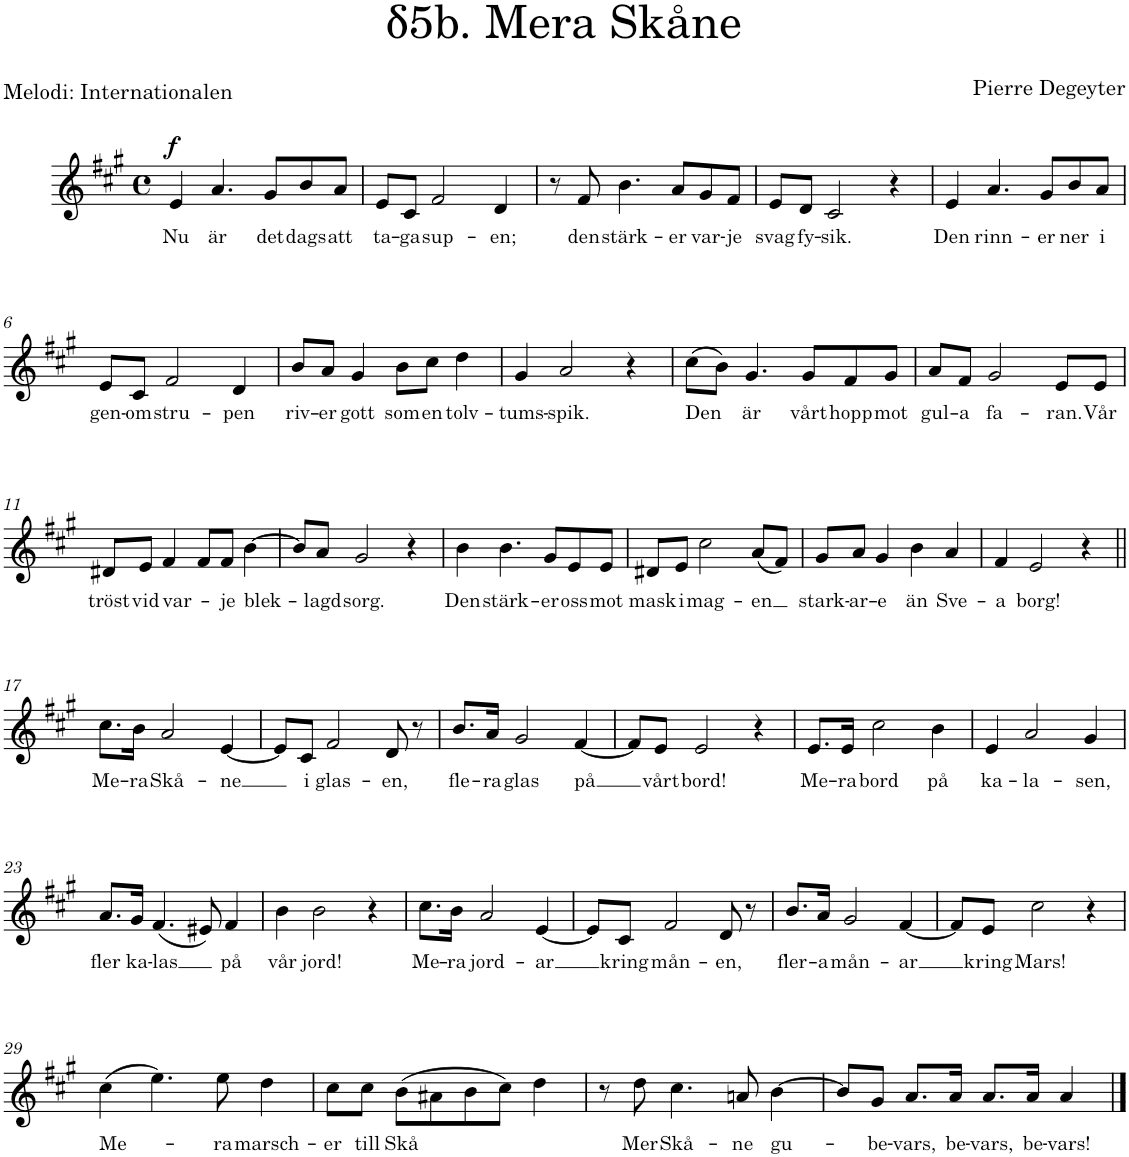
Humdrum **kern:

**kern	**text	**dynam
*part1	*part1	*part1
*staff1	*staff1	*staff1
*I"T  T	*	*
*clefG2	*	*
*k[f#c#g#]	*	*
*M4/4	*	*
*met(c)	*	*
=1	=1	=1
!	!LO:LY:b	!LO:DY:a
4e/	Nu	f
!	!LO:LY:b	!
4.a/	är	.
!	!LO:LY:b	!
8g#/L	det	.
!	!LO:LY:b	!
8b/	dags	.
!	!LO:LY:b	!
8a/J	att	.
=2	=2	=2
!	!LO:LY:b	!
8e/L	ta-	.
!	!LO:LY:b	!
8c#/J	-ga	.
!	!LO:LY:b	!
2f#/	sup-	.
!	!LO:LY:b	!
4d/	-en;	.
=3	=3	=3
8r	.	.
!	!LO:LY:b	!
8f#/	den	.
!	!LO:LY:b	!
4.b\	stärk-	.
!	!LO:LY:b	!
8a/L	-er	.
!	!LO:LY:b	!
8g#/	var-	.
!	!LO:LY:b	!
8f#/J	-je	.
=4	=4	=4
!	!LO:LY:b	!
8e/L	svag	.
!	!LO:LY:b	!
8d/J	fy-	.
!	!LO:LY:b	!
2c#/	-sik.	.
4r	.	.
=5	=5	=5
!	!LO:LY:b	!
4e/	Den	.
!	!LO:LY:b	!
4.a/	rinn-	.
!	!LO:LY:b	!
8g#/L	-er	.
!	!LO:LY:b	!
8b/	ner	.
!	!LO:LY:b	!
8a/J	i	.
!!LO:LB:g=z
=6	=6	=6
!	!LO:LY:b	!
8e/L	gen-	.
!	!LO:LY:b	!
8c#/J	-om	.
!	!LO:LY:b	!
2f#/	stru-	.
!	!LO:LY:b	!
4d/	-pen	.
=7	=7	=7
!	!LO:LY:b	!
8b/L	riv-	.
!	!LO:LY:b	!
8a/J	-er	.
!	!LO:LY:b	!
4g#/	gott	.
!	!LO:LY:b	!
8b\L	som	.
!	!LO:LY:b	!
8cc#\J	en	.
!	!LO:LY:b	!
4dd\	tolv-	.
=8	=8	=8
!	!LO:LY:b	!
4g#/	-tums-	.
!	!LO:LY:b	!
2a/	-spik.	.
4r	.	.
=9	=9	=9
!	!LO:LY:b	!
(8cc#\L	Den	.
8b\J)	.	.
!	!LO:LY:b	!
4.g#/	är	.
!	!LO:LY:b	!
8g#/L	vårt	.
!	!LO:LY:b	!
8f#/	hopp	.
!	!LO:LY:b	!
8g#/J	mot	.
=10	=10	=10
!	!LO:LY:b	!
8a/L	gul-	.
!	!LO:LY:b	!
8f#/J	-a	.
!	!LO:LY:b	!
2g#/	fa-	.
!	!LO:LY:b	!
8e/L	-ran.	.
!	!LO:LY:b	!
8e/J	Vår	.
!!LO:LB:g=z
=11	=11	=11
!	!LO:LY:b	!
8d#X/L	tröst	.
!	!LO:LY:b	!
8e/J	vid	.
!	!LO:LY:b	!
4f#/	var-	.
8f#/L	.	.
!	!LO:LY:b	!
8f#/J	-je	.
!	!LO:LY:b	!
[4b\	blek-	.
=12	=12	=12
8b/L]	.	.
!	!LO:LY:b	!
8a/J	-lagd	.
!	!LO:LY:b	!
2g#/	sorg.	.
4r	.	.
=13	=13	=13
!	!LO:LY:b	!
4b\	Den	.
!	!LO:LY:b	!
4.b\	stärk-	.
!	!LO:LY:b	!
8g#/L	-er	.
!	!LO:LY:b	!
8e/	oss	.
!	!LO:LY:b	!
8e/J	mot	.
=14	=14	=14
!	!LO:LY:b	!
8d#X/L	mask	.
!	!LO:LY:b	!
8e/J	i	.
!	!LO:LY:b	!
2cc#\	mag-	.
!	!LO:LY:b	!
(8a/L	-en	.
8f#/J)	.	.
=15	=15	=15
!	!LO:LY:b	!
8g#/L	stark-	.
!	!LO:LY:b	!
8a/J	-ar-	.
!	!LO:LY:b	!
4g#/	-e	.
!	!LO:LY:b	!
4b\	än	.
!	!LO:LY:b	!
4a/	Sve-	.
=16	=16	=16
!	!LO:LY:b	!
4f#/	-a	.
!	!LO:LY:b	!
2e/	borg!	.
4r	.	.
!!LO:LB:g=z
=17||	=17||	=17||
!	!LO:LY:b	!
8.cc#\L	Me-	.
!	!LO:LY:b	!
16b\Jk	-ra	.
!	!LO:LY:b	!
2a/	Skå-	.
!	!LO:LY:b	!
[4e/	-ne	.
=18	=18	=18
8e/L]	.	.
!	!LO:LY:b	!
8c#/J	i	.
!	!LO:LY:b	!
2f#/	glas-	.
!	!LO:LY:b	!
8d/	-en,	.
8r	.	.
=19	=19	=19
!	!LO:LY:b	!
8.b/L	fle-	.
!	!LO:LY:b	!
16a/Jk	-ra	.
!	!LO:LY:b	!
2g#/	glas	.
!	!LO:LY:b	!
[4f#/	på	.
=20	=20	=20
8f#/L]	.	.
!	!LO:LY:b	!
8e/J	vårt	.
!	!LO:LY:b	!
2e/	bord!	.
4r	.	.
=21	=21	=21
!	!LO:LY:b	!
8.e/L	Me-	.
!	!LO:LY:b	!
16e/Jk	-ra	.
!	!LO:LY:b	!
2cc#\	bord	.
!	!LO:LY:b	!
4b\	på	.
=22	=22	=22
!	!LO:LY:b	!
4e/	ka-	.
!	!LO:LY:b	!
2a/	-la-	.
!	!LO:LY:b	!
4g#/	-sen,	.
!!LO:LB:g=z
=23	=23	=23
!	!LO:LY:b	!
8.a/L	fler	.
!	!LO:LY:b	!
16g#/Jk	ka-	.
!	!LO:LY:b	!
(4.f#/	-las	.
8e#X/)	.	.
!	!LO:LY:b	!
4f#/	på	.
=24	=24	=24
!	!LO:LY:b	!
4b\	vår	.
!	!LO:LY:b	!
2b\	jord!	.
4r	.	.
=25	=25	=25
!	!LO:LY:b	!
8.cc#\L	Me-	.
!	!LO:LY:b	!
16b\Jk	-ra	.
!	!LO:LY:b	!
2a/	jord-	.
!	!LO:LY:b	!
[4e/	-ar	.
=26	=26	=26
8e/L]	.	.
!	!LO:LY:b	!
8c#/J	kring	.
!	!LO:LY:b	!
2f#/	mån-	.
!	!LO:LY:b	!
8d/	-en,	.
8r	.	.
=27	=27	=27
!	!LO:LY:b	!
8.b/L	fler-	.
!	!LO:LY:b	!
16a/Jk	-a	.
!	!LO:LY:b	!
2g#/	mån-	.
!	!LO:LY:b	!
[4f#/	-ar	.
=28	=28	=28
8f#/L]	.	.
!	!LO:LY:b	!
8e/J	kring	.
!	!LO:LY:b	!
2cc#\	Mars!	.
4r	.	.
!!LO:LB:g=z
=29	=29	=29
!	!LO:LY:b	!
(4cc#\	Me-	.
4.ee\)	.	.
!	!LO:LY:b	!
8ee\	-ra	.
!	!LO:LY:b	!
4dd\	marsch-	.
=30	=30	=30
!	!LO:LY:b	!
8cc#\L	-er	.
!	!LO:LY:b	!
8cc#\J	till	.
!	!LO:LY:b	!
(8b\L	Skå	.
8a#X\	.	.
8b\	.	.
8cc#\J)	.	.
4dd\	.	.
=31	=31	=31
8r	.	.
!	!LO:LY:b	!
8dd\	Mer	.
!	!LO:LY:b	!
4.cc#\	Skå-	.
!	!LO:LY:b	!
8an/	-ne	.
!	!LO:LY:b	!
[4b\	gu-	.
=32	=32	=32
8b/L]	.	.
!	!LO:LY:b	!
8g#/J	-be-	.
!	!LO:LY:b	!
8.a/L	-vars,	.
!	!LO:LY:b	!
16a/Jk	be-	.
!	!LO:LY:b	!
8.a/L	-vars,	.
!	!LO:LY:b	!
16a/Jk	be-	.
!	!LO:LY:b	!
4a/	-vars!	.
==	==	==
*-	*-	*-
